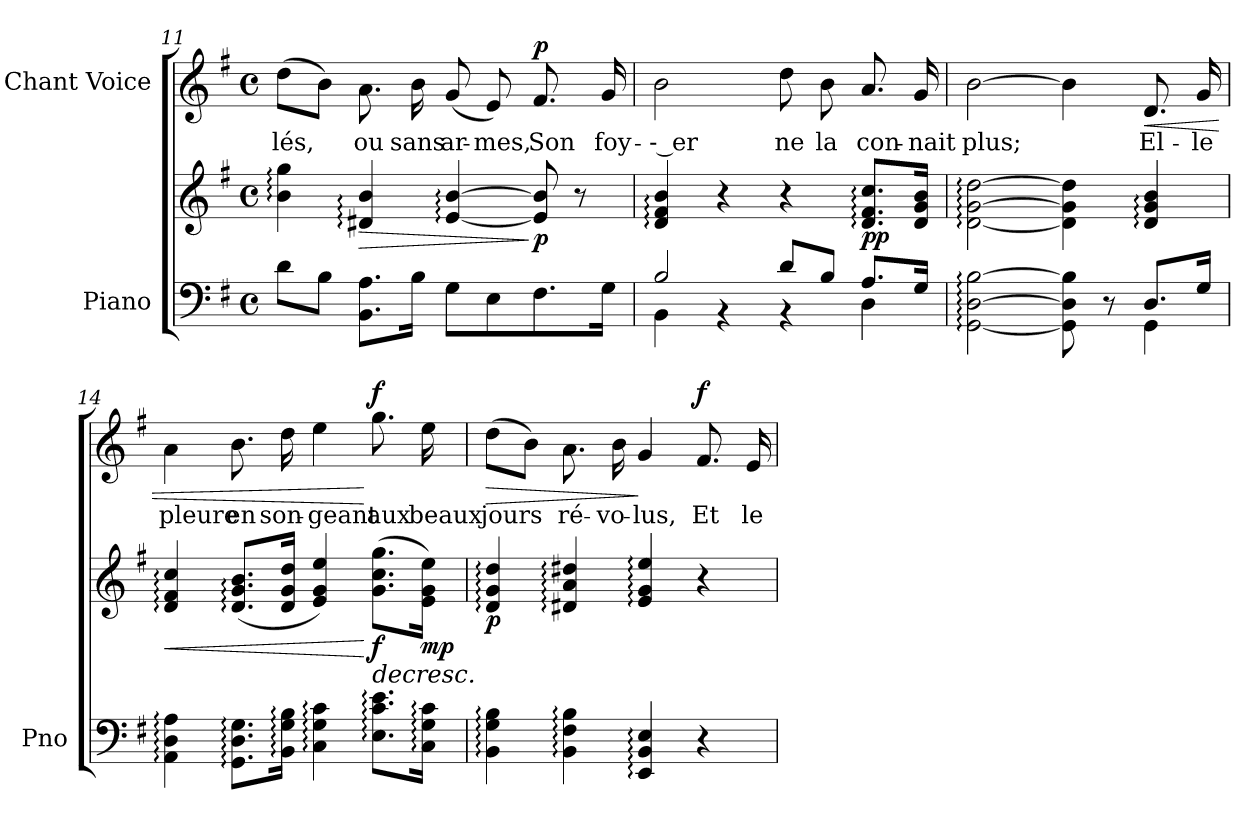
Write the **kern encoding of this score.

**kern	**kern	**dynam	**kern	**text	**dynam
*part2	*part2	*part2	*part1	*part1	*part1
*staff3	*staff2	*staff2/3	*staff1	*staff1	*staff1
*I"Piano	*	*	*I"Chant Voice	*	*
*I'Pno	*	*	*	*	*
*clefF4	*clefG2	*	*clefG2	*	*
*k[f#]	*k[f#]	*	*k[f#]	*	*
*M4/4	*M4/4	*	*M4/4	*	*
*met(c)	*met(c)	*	*met(c)	*	*
=11	=11	=11	=11	=11	=11
!	!	!	!	!LO:LY:b	!
8d\L	4b\: 4gg\:	.	(>8dd\L	-lés,	.
8B\J	.	.	8b\J)	.	.
!	!	!LO:HP:b	!	!LO:LY:b	!
8.BB\ 8.A\L	4d#X/: 4b/:	>	8.a\	ou	.
!	!	!	!	!LO:LY:b	!
16B\Jk	.	.	16b\	sans	.
!	!	!	!	!LO:LY:b	!
8G\L	[4e/: [4b/:	.	(<8g/	ar-	.
!	!	!	!	!LO:LY:b	!
8E\	.	.	8e/)	-mes,	.
!	!	!LO:DY:n=1:b	!	!LO:LY:b	!LO:DY:a
8.F#\	8e/] 8b/]	] p	8.f#/	Son	p
.	8r	.	.	.	.
!	!	!	!	!LO:LY:b	!
16G\Jk	.	.	16g/	foy-	.
!!LO:LB:g=z
=12	=12	=12	=12	=12	=12
*^	*	*	*	*	*
!	!	!	!	!	!LO:LY:b	!
2B/	4BB:\	4d/: 4f#/: 4b/:	.	2b\	-- er	.
.	4r	4r	.	.	.	.
!	!	!	!	!	!LO:LY:b	!
8d/L	4r	4r	.	8dd\	ne	.
!	!	!	!	!	!LO:LY:b	!
8B/J	.	.	.	8b\	la	.
!	!	!	!LO:DY:b	!	!LO:LY:b	!
8.A/L	4D:\	8.d/: 8.f#/: 8.cc/:L	pp	8.a/	con-	.
!	!	!	!	!	!LO:LY:b	!
16G/Jk	.	16d/ 16g/ 16b/Jk	.	16g/	-nait	.
=13	=13	=13	=13	=13	=13	=13
!	!	!	!	!	!LO:LY:b	!
[2GG\: [2D\: [2B\:	2.ryy	[2d\: [2g\: [2dd\:	.	[2b\	plus;	.
8GG\] 8D\] 8B\]	.	4d\] 4g\] 4dd\]	.	4b\]	.	.
8r	.	.	.	.	.	.
!	!	!	!	!	!LO:LY:b	!LO:HP:b
8.D/L	4GG:\	4d/: 4g/: 4b/:	.	8.d/	El-	<
!	!	!	!	!	!LO:LY:b	!
16G/Jk	.	.	.	16g/	-le	.
*v	*v	*	*	*	*	*
=14	=14	=14	=14	=14	=14
!	!	!LO:HP:b	!	!LO:LY:b	!
4AA\: 4D\: 4A\:	4d/: 4f#/: 4cc/:	<	4a\	pleure	.
!	!	!	!	!LO:LY:b	!
8.GG\: 8.D\: 8.G\:L	(<8.d/: 8.g/: 8.b/:L	.	8.b\	en	.
!	!	!	!	!LO:LY:b	!
16BB\: 16G\: 16B\:Jk	16d/ 16g/ 16dd/Jk	.	16dd\	son-	.
!	!	!	!	!LO:LY:b	!
4C\: 4G\: 4c\:	4e/ 4g/ 4ee/)	.	4ee\	-geant	.
!	!	!LO:HP:n=1:b	!	!LO:LY:b	!
!	!	!LO:DY:n=1:b	!	!	!LO:DY:n=1:a
8.E\: 8.c\: 8.e\:L	(>8.g\ 8.cc\ 8.gg\L	[ > f	8.gg\	aux	[ f
!	!	!LO:DY:n=2:b	!	!LO:LY:b	!
16C\: 16G\: 16c\:Jk	16e\ 16g\ 16ee\Jk)	mp	16ee\	beaux	.
.	.	]	.	.	.
!!LO:LB:g=z
=15	=15	=15	=15	=15	=15
!	!	!LO:DY:b	!	!LO:LY:b	!LO:HP:b
4BB\: 4G\: 4B\:	4d/: 4g/: 4dd/:	p	(>8dd\L	jours	>
.	.	.	8b\J)	.	.
!	!	!	!	!LO:LY:b	!
4BB\: 4F#\: 4B\:	4d#X/: 4a/: 4dd#X/:	.	8.a\	ré-	.
!	!	!	!	!LO:LY:b	!
.	.	.	16b\	-vo-	.
!	!	!	!	!LO:LY:b	!
4EE/: 4BB/: 4E/:	4e/: 4g/: 4ee/:	.	4g/	-lus,	]
!	!	!	!	!LO:LY:b	!LO:DY:a
4r	4r	.	8.f#/	Et	f
!	!	!	!	!LO:LY:b	!
.	.	.	16e/	le	.
=	=	=	=	=	=
*-	*-	*-	*-	*-	*-
